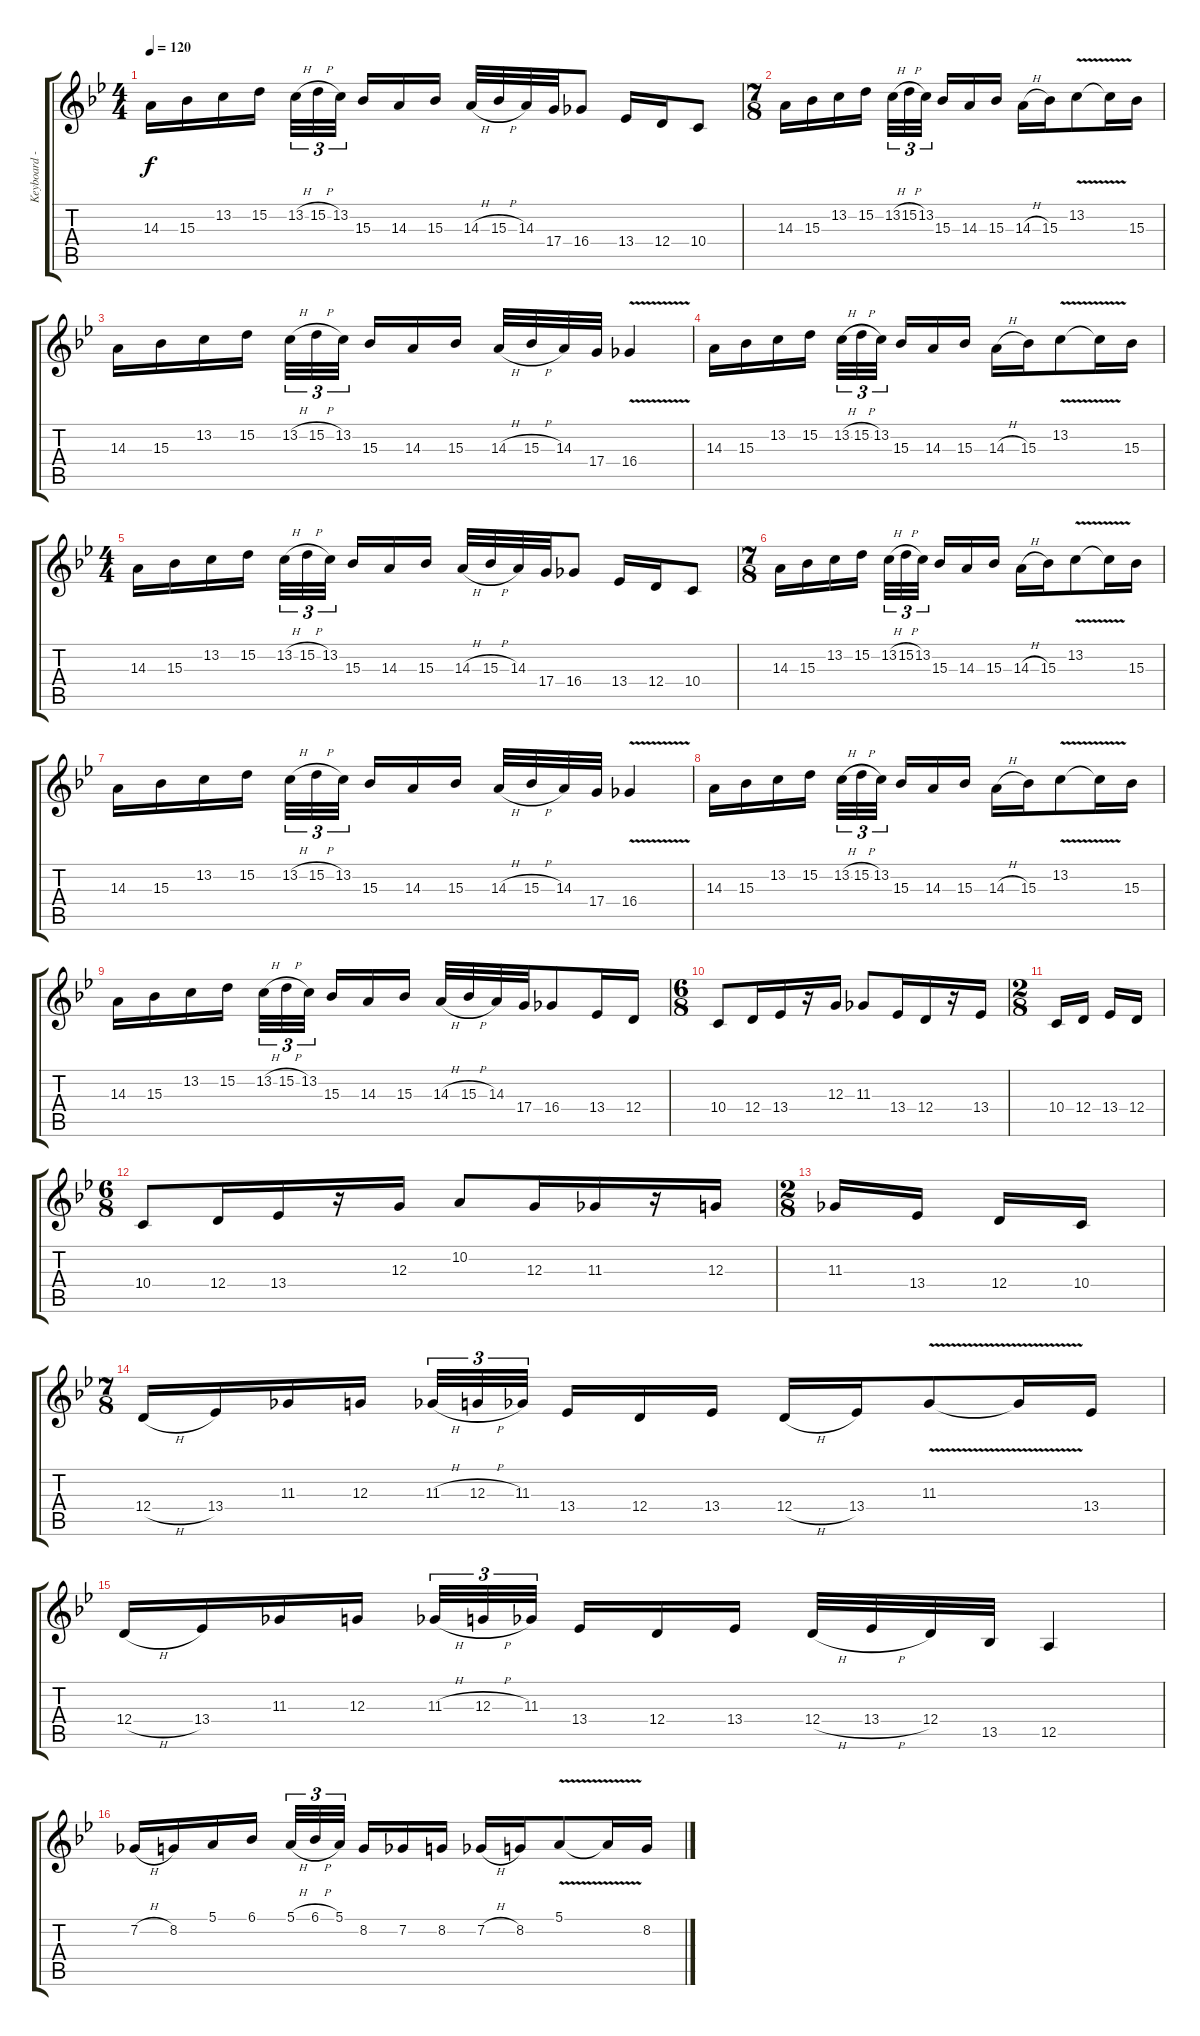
\track ("Keyboard - Jordan Rudess" "Keyboard -") {instrument acousticgrandpiano}
\staff {score tabs}
\tuning (E4 B3 G3 D3 A2 E2) {hide}
\ts (4 4)
\tempo 120
\clef g2
\ks bb
14.3.16{dy f} 15.3.16 13.2.16 15.2.16 13.2{h}.32{tu (3 2)} 15.2{h}.32{tu (3 2)} 13.2.32{tu (3 2) beam splitsecondary} 15.3.16 14.3.16 15.3.16 14.3{h}.32 15.3{h}.32 14.3.32 17.4.32 16.4.8 13.4.16 12.4.16 10.4.8 |
\ts (7 8)
14.3.16 15.3.16 13.2.16 15.2.16 13.2{h}.32{tu (3 2)} 15.2{h}.32{tu (3 2)} 13.2.32{tu (3 2) beam splitsecondary} 15.3.16 14.3.16 15.3.16 14.3{h}.16 15.3.16 13.2{v}.8 13.2{t}.16 15.3.16 |
14.3.16 15.3.16 13.2.16 15.2.16 13.2{h}.32{tu (3 2)} 15.2{h}.32{tu (3 2)} 13.2.32{tu (3 2) beam splitsecondary} 15.3.16 14.3.16 15.3.16 14.3{h}.32 15.3{h}.32 14.3.32 17.4.32 16.4{v}.4 |
14.3.16 15.3.16 13.2.16 15.2.16 13.2{h}.32{tu (3 2)} 15.2{h}.32{tu (3 2)} 13.2.32{tu (3 2) beam splitsecondary} 15.3.16 14.3.16 15.3.16 14.3{h}.16 15.3.16 13.2{v}.8 13.2{t}.16 15.3.16 |
\ts (4 4)
14.3.16 15.3.16 13.2.16 15.2.16 13.2{h}.32{tu (3 2)} 15.2{h}.32{tu (3 2)} 13.2.32{tu (3 2) beam splitsecondary} 15.3.16 14.3.16 15.3.16 14.3{h}.32 15.3{h}.32 14.3.32 17.4.32 16.4.8 13.4.16 12.4.16 10.4.8 |
\ts (7 8)
14.3.16 15.3.16 13.2.16 15.2.16 13.2{h}.32{tu (3 2)} 15.2{h}.32{tu (3 2)} 13.2.32{tu (3 2) beam splitsecondary} 15.3.16 14.3.16 15.3.16 14.3{h}.16 15.3.16 13.2{v}.8 13.2{t}.16 15.3.16 |
14.3.16 15.3.16 13.2.16 15.2.16 13.2{h}.32{tu (3 2)} 15.2{h}.32{tu (3 2)} 13.2.32{tu (3 2) beam splitsecondary} 15.3.16 14.3.16 15.3.16 14.3{h}.32 15.3{h}.32 14.3.32 17.4.32 16.4{v}.4 |
14.3.16 15.3.16 13.2.16 15.2.16 13.2{h}.32{tu (3 2)} 15.2{h}.32{tu (3 2)} 13.2.32{tu (3 2) beam splitsecondary} 15.3.16 14.3.16 15.3.16 14.3{h}.16 15.3.16 13.2{v}.8 13.2{t}.16 15.3.16 |
14.3.16 15.3.16 13.2.16 15.2.16 13.2{h}.32{tu (3 2)} 15.2{h}.32{tu (3 2)} 13.2.32{tu (3 2) beam splitsecondary} 15.3.16 14.3.16 15.3.16 14.3{h}.32 15.3{h}.32 14.3.32 17.4.32 16.4.8 13.4.16 12.4.16 |
\ts (6 8)
10.4.8 12.4.16 13.4.16 r.16 12.3.16 11.3.8 13.4.16 12.4.16 r.16 13.4.16 |
\ts (2 8)
10.4.16 12.4.16 13.4.16 12.4.16 |
\ts (6 8)
10.4.8 12.4.16 13.4.16 r.16 12.3.16 10.2.8 12.3.16 11.3.16 r.16 12.3.16 |
\ts (2 8)
11.3.16 13.4.16 12.4.16 10.4.16 |
\ts (7 8)
12.4{h}.16 13.4.16 11.3.16 12.3.16 11.3{h}.32{tu (3 2)} 12.3{h}.32{tu (3 2)} 11.3.32{tu (3 2) beam splitsecondary} 13.4.16 12.4.16 13.4.16 12.4{h}.16 13.4.16 11.3{v}.8 11.3{t}.16 13.4.16 |
12.4{h}.16 13.4.16 11.3.16 12.3.16 11.3{h}.32{tu (3 2)} 12.3{h}.32{tu (3 2)} 11.3.32{tu (3 2) beam splitsecondary} 13.4.16 12.4.16 13.4.16 12.4{h}.32 13.4{h}.32 12.4.32 13.5.32 12.5.4 |
7.2{h}.16 8.2.16 5.1.16 6.1.16 5.1{h}.32{tu (3 2)} 6.1{h}.32{tu (3 2)} 5.1.32{tu (3 2) beam splitsecondary} 8.2.16 7.2.16 8.2.16 7.2{h}.16 8.2.16 5.1{v}.8 5.1{t}.16 8.2.16
